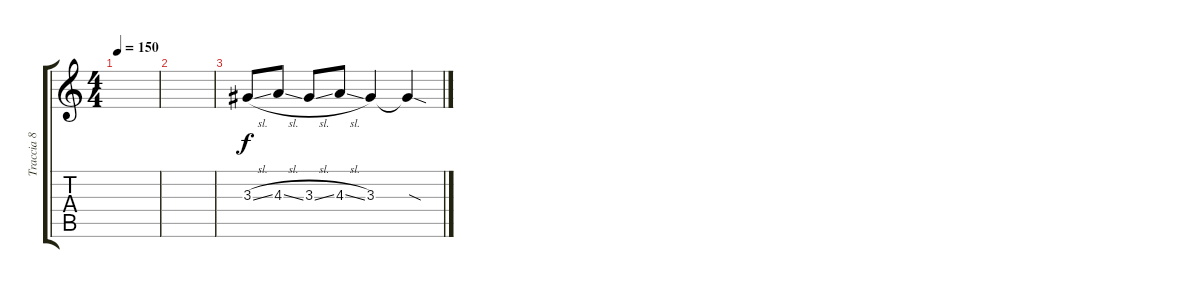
\track ("Traccia 8" "Traccia 8") {instrument overdrivenguitar}
\staff {score tabs}
\tuning (D4 A3 F3 C3 G2 D2) {hide}
\ts (4 4)
\tempo 150
\clef g2
\ks c
|
|
3.3{sl}.8 4.3{sl}.8 3.3{sl}.8 4.3{sl}.8 3.3.4 3.3{sod t}.4
